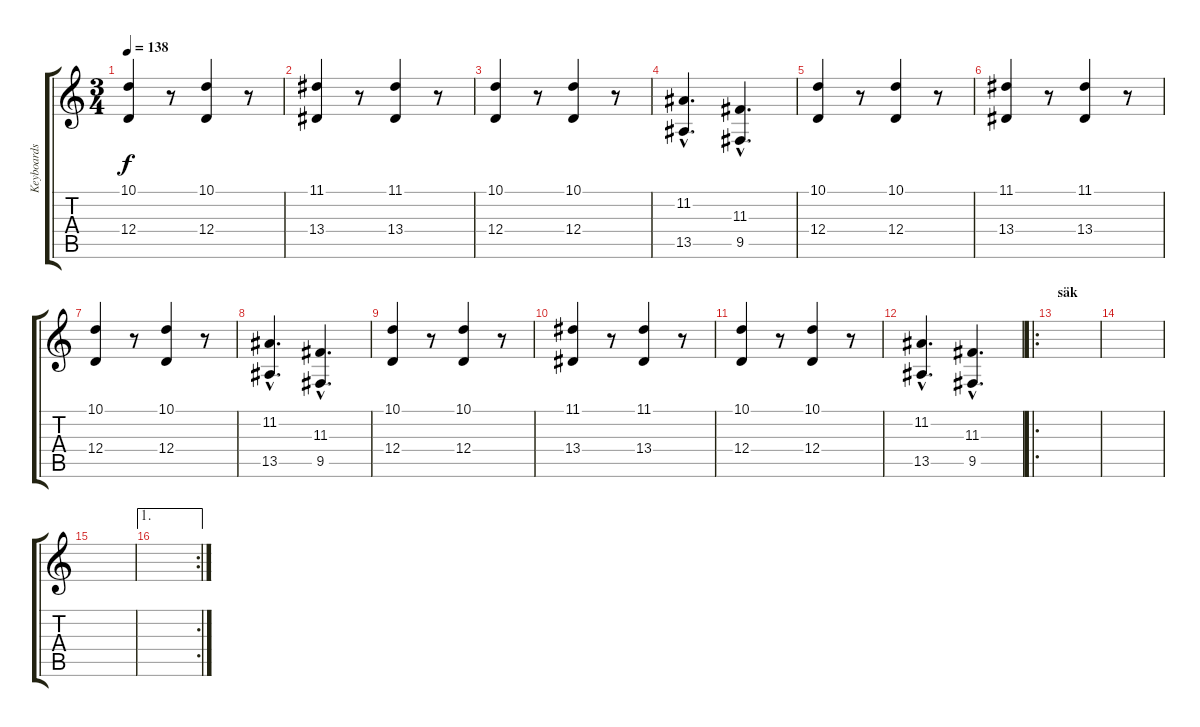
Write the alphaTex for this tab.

\track ("Keyboards" "Keyboards") {instrument stringensemble1}
\staff {score tabs}
\tuning (E4 B3 G3 D3 A2 D2) {hide}
\ts (3 4)
\tempo 138
\clef g2
\ks c
(10.1 12.4).4{dy f} r.8 (10.1 12.4).4 r.8 |
(11.1 13.4).4 r.8 (11.1 13.4).4 r.8 |
(10.1 12.4).4 r.8 (10.1 12.4).4 r.8 |
(11.2{hac} 13.5{hac}).4{d} (11.3{hac} 9.5{hac}).4{d} |
(10.1 12.4).4 r.8 (10.1 12.4).4 r.8 |
(11.1 13.4).4 r.8 (11.1 13.4).4 r.8 |
(10.1 12.4).4 r.8 (10.1 12.4).4 r.8 |
(11.2{hac} 13.5{hac}).4{d} (11.3{hac} 9.5{hac}).4{d} |
(10.1 12.4).4 r.8 (10.1 12.4).4 r.8 |
(11.1 13.4).4 r.8 (11.1 13.4).4 r.8 |
(10.1 12.4).4 r.8 (10.1 12.4).4 r.8 |
(11.2{hac} 13.5{hac}).4{d} (11.3{hac} 9.5{hac}).4{d} |
\ro
\section ("" "säk")
|
|
|
\ae 1
\rc 2
